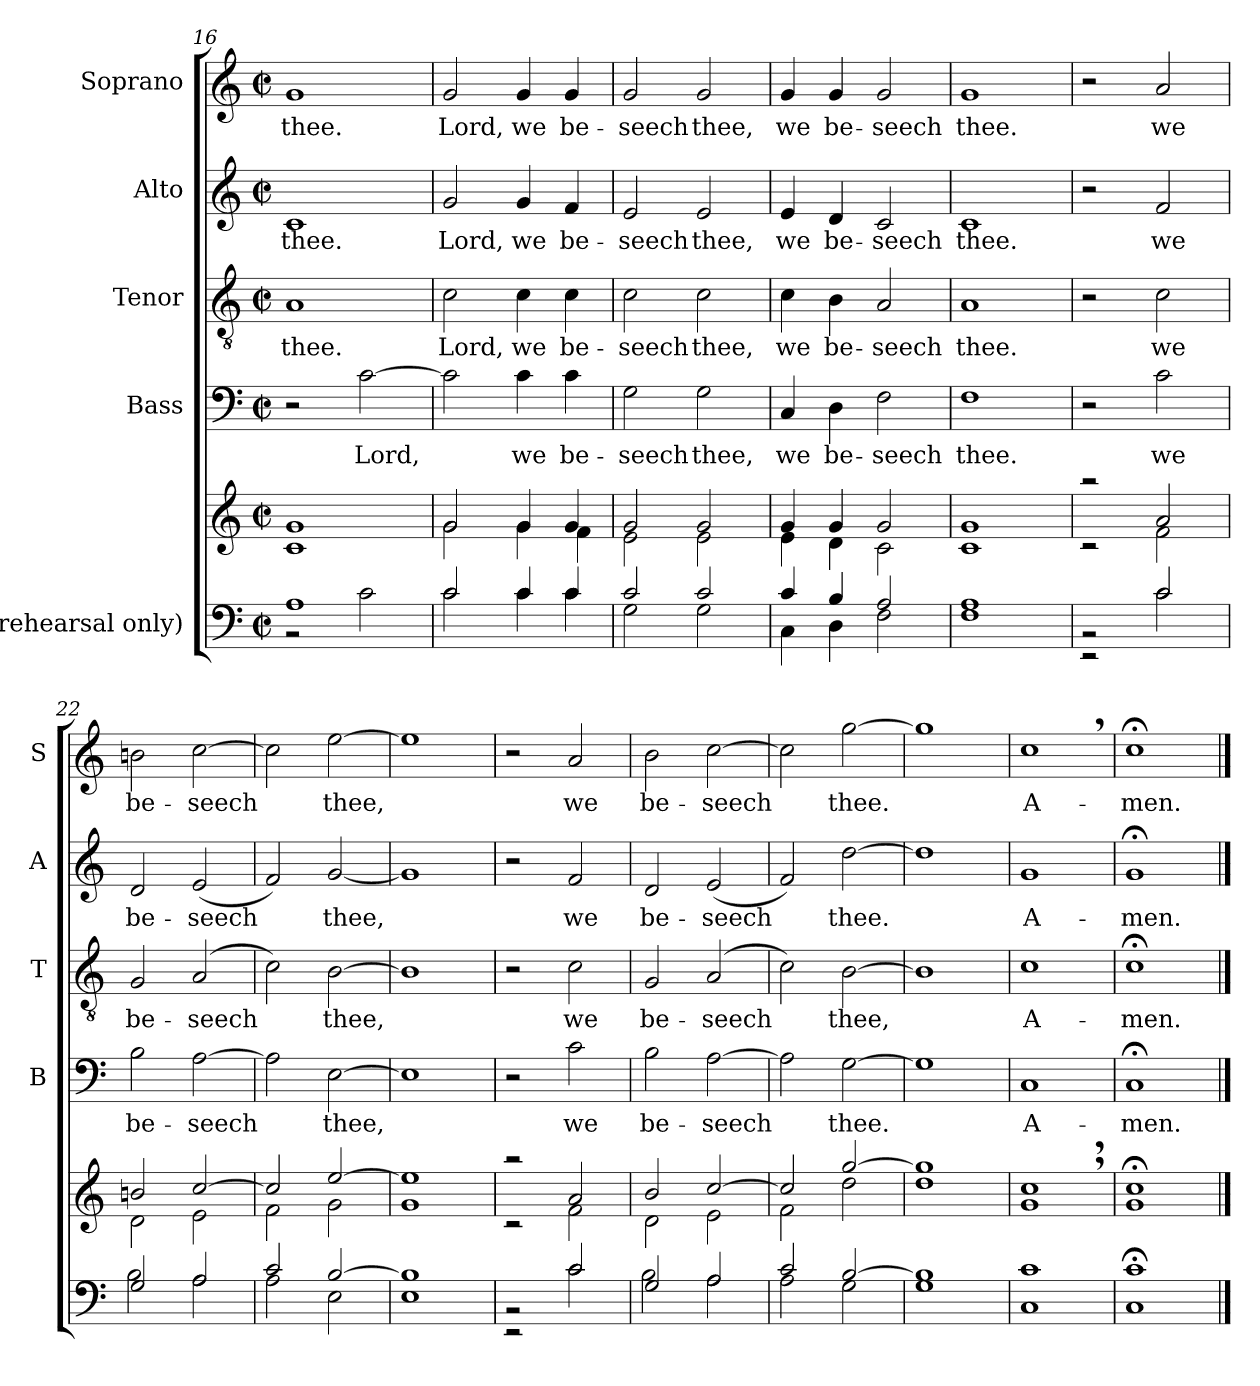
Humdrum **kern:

**kern	**kern	**kern	**text	**kern	**text	**kern	**text	**kern	**text
*part5	*part5	*part4	*part4	*part3	*part3	*part2	*part2	*part1	*part1
*staff6	*staff5	*staff4	*staff4	*staff3	*staff3	*staff2	*staff2	*staff1	*staff1
*I"(rehearsal only)	*	*I"Bass	*	*I"Tenor	*	*I"Alto	*	*I"Soprano	*
*	*	*I'B	*	*I'T	*	*I'A	*	*I'S	*
*clefF4	*clefG2	*clefF4	*	*clefGv2	*	*clefG2	*	*clefG2	*
*k[]	*k[]	*k[]	*	*k[]	*	*k[]	*	*k[]	*
*C:	*C:	*C:	*	*C:	*	*C:	*	*C:	*
*M2/2	*M2/2	*M2/2	*	*M2/2	*	*M2/2	*	*M2/2	*
*met(c|)	*met(c|)	*met(c|)	*	*met(c|)	*	*met(c|)	*	*met(c|)	*
=16	=16	=16	=16	=16	=16	=16	=16	=16	=16
*^	*	*	*	*	*	*	*	*	*
!	!	!	!	!	!	!LO:LY:b	!	!LO:LY:b	!	!LO:LY:b
1A	2r	1c 1g	2r	.	1A	thee.	1c	thee.	1g	thee.
!	!	!	!	!LO:LY:b	!	!	!	!	!	!
.	2c\	.	[>2c\	Lord,	.	.	.	.	.	.
!!LO:PB:g=z
=17	=17	=17	=17	=17	=17	=17	=17	=17	=17	=17
*	*	*^	*	*	*	*	*	*	*	*
!	!	!	!	!	!	!	!LO:LY:b	!	!LO:LY:b	!	!LO:LY:b
2c/	2c\	2g/	2g\	2c\]	.	2c\	Lord,	2g/	Lord,	2g/	Lord,
!	!	!	!	!	!LO:LY:b	!	!LO:LY:b	!	!LO:LY:b	!	!LO:LY:b
4c/	4c\	4g/	4g\	4c\	we	4c\	we	4g/	we	4g/	we
!	!	!	!	!	!LO:LY:b	!	!LO:LY:b	!	!LO:LY:b	!	!LO:LY:b
4c/	4c\	4g/	4f\	4c\	be-	4c\	be-	4f/	be-	4g/	be-
=18	=18	=18	=18	=18	=18	=18	=18	=18	=18	=18	=18
!	!	!	!	!	!LO:LY:b	!	!LO:LY:b	!	!LO:LY:b	!	!LO:LY:b
2c/	2G\	2g/	2e\	2G\	-seech	2c\	-seech	2e/	-seech	2g/	-seech
!	!	!	!	!	!LO:LY:b	!	!LO:LY:b	!	!LO:LY:b	!	!LO:LY:b
2c/	2G\	2g/	2e\	2G\	thee,	2c\	thee,	2e/	thee,	2g/	thee,
=19	=19	=19	=19	=19	=19	=19	=19	=19	=19	=19	=19
!	!	!	!	!	!LO:LY:b	!	!LO:LY:b	!	!LO:LY:b	!	!LO:LY:b
4c/	4C\	4g/	4e\	4C/	we	4c\	we	4e/	we	4g/	we
!	!	!	!	!	!LO:LY:b	!	!LO:LY:b	!	!LO:LY:b	!	!LO:LY:b
4B/	4D\	4g/	4d\	4D\	be-	4B\	be-	4d/	be-	4g/	be-
!	!	!	!	!	!LO:LY:b	!	!LO:LY:b	!	!LO:LY:b	!	!LO:LY:b
2A/	2F\	2g/	2c\	2F\	-seech	2A/	-seech	2c/	-seech	2g/	-seech
=20	=20	=20	=20	=20	=20	=20	=20	=20	=20	=20	=20
!	!	!	!	!	!LO:LY:b	!	!LO:LY:b	!	!LO:LY:b	!	!LO:LY:b
*v	*v	*	*	*	*	*	*	*	*	*	*
*	*v	*v	*	*	*	*	*	*	*	*
1F 1A	1c 1g	1F	thee.	1A	thee.	1c	thee.	1g	thee.
=21	=21	=21	=21	=21	=21	=21	=21	=21	=21
*^	*^	*	*	*	*	*	*	*	*
2rEE	2r	2raa	2rc	2r	.	2r	.	2r	.	2r	.
!	!	!	!	!	!LO:LY:b	!	!LO:LY:b	!	!LO:LY:b	!	!LO:LY:b
2c/	2c\	2a/	2f\	2c\	we	2c\	we	2f/	we	2a/	we
=22	=22	=22	=22	=22	=22	=22	=22	=22	=22	=22	=22
!	!	!	!	!	!LO:LY:b	!	!LO:LY:b	!	!LO:LY:b	!	!LO:LY:b
2G/	2B\	2bn/	2d\	2B\	be-	2G/	be-	2d/	be-	2bn\	be-
!	!	!	!	!	!LO:LY:b	!	!LO:LY:b	!	!LO:LY:b	!	!LO:LY:b
2A/	2A\	[>2cc/	2e\	[>2A\	-seech	(>2A/	-seech	(<2e/	-seech	[>2cc\	-seech
=23	=23	=23	=23	=23	=23	=23	=23	=23	=23	=23	=23
2c/	2A\	2cc/]	2f\	2A\]	.	2c\)	.	2f/)	.	2cc\]	.
!	!	!	!	!	!LO:LY:b	!	!LO:LY:b	!	!LO:LY:b	!	!LO:LY:b
[>2B/	2E\	[>2ee/	2g\	[>2E\	thee,	[>2B\	thee,	[<2g/	thee,	[>2ee\	thee,
*v	*v	*	*	*	*	*	*	*	*	*	*
*	*v	*v	*	*	*	*	*	*	*	*
=24	=24	=24	=24	=24	=24	=24	=24	=24	=24
1E 1B]	1g 1ee]	1E]	.	1B]	.	1g]	.	1ee]	.
=25	=25	=25	=25	=25	=25	=25	=25	=25	=25
*^	*^	*	*	*	*	*	*	*	*
2rEE	2r	2raa	2rc	2r	.	2r	.	2r	.	2r	.
!	!	!	!	!	!LO:LY:b	!	!LO:LY:b	!	!LO:LY:b	!	!LO:LY:b
2c/	2c\	2a/	2f\	2c\	we	2c\	we	2f/	we	2a/	we
!!LO:PB:g=z
=26	=26	=26	=26	=26	=26	=26	=26	=26	=26	=26	=26
!	!	!	!	!	!LO:LY:b	!	!LO:LY:b	!	!LO:LY:b	!	!LO:LY:b
2G/	2B\	2b/	2d\	2B\	be-	2G/	be-	2d/	be-	2b\	be-
!	!	!	!	!	!LO:LY:b	!	!LO:LY:b	!	!LO:LY:b	!	!LO:LY:b
2A/	2A\	[>2cc/	2e\	[>2A\	-seech	(>2A/	-seech	(<2e/	-seech	[>2cc\	-seech
=27	=27	=27	=27	=27	=27	=27	=27	=27	=27	=27	=27
2c/	2A\	2cc/]	2f\	2A\]	.	2c\)	.	2f/)	.	2cc\]	.
!	!	!	!	!	!LO:LY:b	!	!LO:LY:b	!	!LO:LY:b	!	!LO:LY:b
[>2B/	2G\	[>2gg/	2dd\	[>2G\	thee.	[>2B\	thee,	[>2dd\	thee.	[>2gg\	thee.
*v	*v	*	*	*	*	*	*	*	*	*	*
*	*v	*v	*	*	*	*	*	*	*	*
=28	=28	=28	=28	=28	=28	=28	=28	=28	=28
1G 1B]	1dd 1gg]	1G]	.	1B]	.	1dd]	.	1gg]	.
=29	=29	=29	=29	=29	=29	=29	=29	=29	=29
!	!	!	!LO:LY:b	!	!LO:LY:b	!	!LO:LY:b	!	!LO:LY:b
1C 1c	1g,> 1cc,>	1C	A-	1c	A-	1g	A-	1cc,<	A-
=30	=30	=30	=30	=30	=30	=30	=30	=30	=30
!	!	!	!LO:LY:b	!	!LO:LY:b	!	!LO:LY:b	!	!LO:LY:b
1C;< 1c;<	1g;< 1cc;<	1C;<	-men.	1c;	-men.	1g;<	-men.	1cc;	-men.
==	==	==	==	==	==	==	==	==	==
*-	*-	*-	*-	*-	*-	*-	*-	*-	*-
